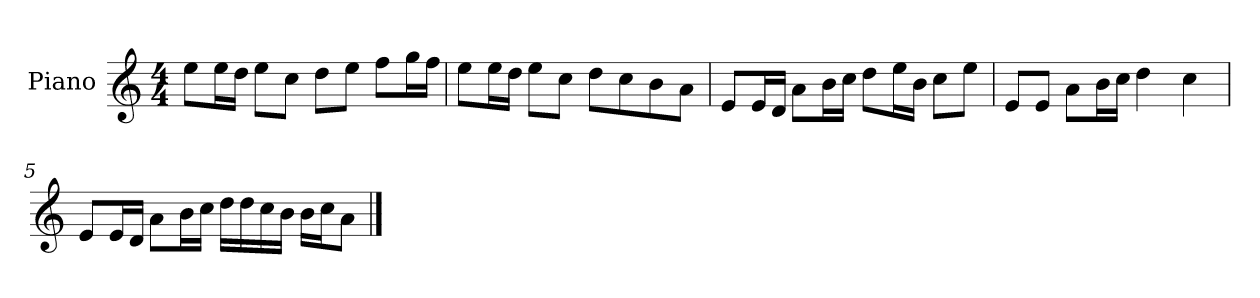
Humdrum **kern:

**kern
*part1
*staff1
*I"Piano
*I'P-no
*clefG2
*k[]
*M4/4
*MM90
=1
8ee\L
16ee\L
16dd\JJ
8ee\L
8cc\J
8dd\L
8ee\J
8ff\L
16gg\L
16ff\JJ
=2
8ee\L
16ee\L
16dd\JJ
8ee\L
8cc\J
8dd\L
8cc\
8b\
8a\J
=3
8e/L
16e/L
16d/JJ
8a\L
16b\L
16cc\JJ
8dd\L
16ee\L
16b\JJ
8cc\L
8ee\J
=4
8e/L
8e/J
8a\L
16b\L
16cc\JJ
4dd\
4cc\
!!LO:LB:g=z
=5
8e/L
16e/L
16d/JJ
8a\L
16b\L
16cc\JJ
16dd\LL
16dd\
16cc\
16b\JJ
16b\LL
16cc\J
8a\J
==
*-
